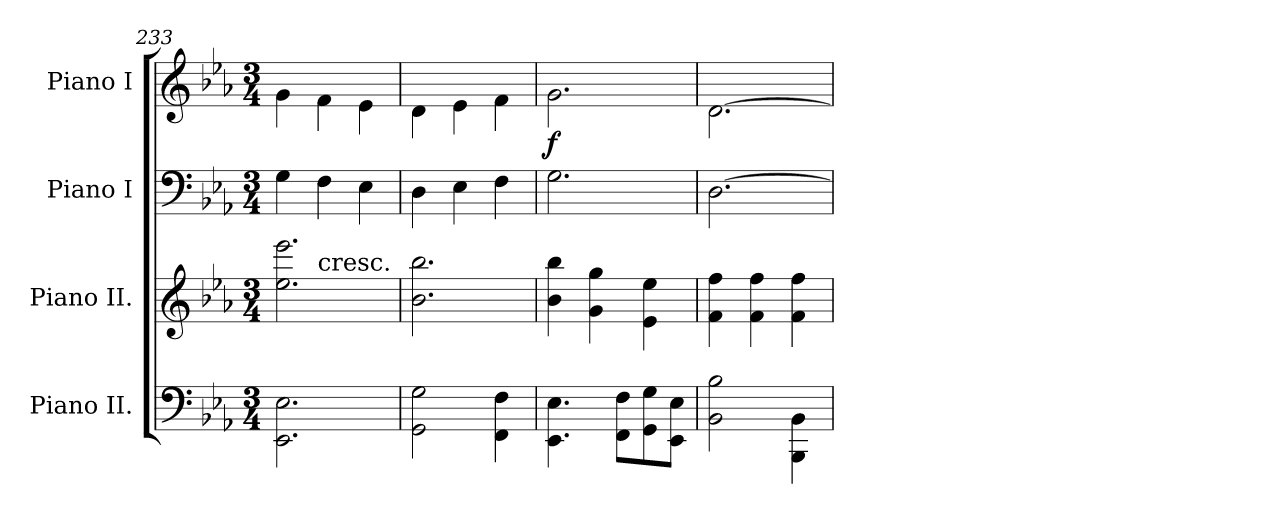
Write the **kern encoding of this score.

**kern	**kern	**kern	**kern	**dynam
*part4	*part3	*part2	*part1	*part1
*staff4	*staff3	*staff2	*staff1	*staff1
*I"Piano II.	*I"Piano II.	*I"Piano I	*I"Piano I	*
*clefF4	*clefG2	*clefF4	*clefG2	*
*k[b-e-a-]	*k[b-e-a-]	*k[b-e-a-]	*k[b-e-a-]	*
*M3/4	*M3/4	*M3/4	*M3/4	*
=233	=233	=233	=233	=233
*	*^	*	*	*
2.EE-\ 2.E-\	2.ee-\ 2.eee-\	4ryy	4G\	4g\	.
!	!	!LO:TX:t=cresc.	!	!	!
.	.	2ryy	4F\	4f\	.
.	.	.	4E-\	4e-\	.
*	*v	*v	*	*	*
=234	=234	=234	=234	=234
2GG\ 2G\	2.b-\ 2.bb-\	4D\	4d\	.
.	.	4E-\	4e-\	.
4FF\ 4F\	.	4F\	4f\	.
=235	=235	=235	=235	=235
4.EE-\ 4.E-\	4b-\ 4bb-\	2.G\	2.g\	f
.	4g\ 4gg\	.	.	.
8FF\ 8F\L	.	.	.	.
8GG\ 8G\	4e-\ 4ee-\	.	.	.
8EE-\ 8E-\J	.	.	.	.
=236	=236	=236	=236	=236
2BB-\ 2B-\	4f\ 4ff\	[2.D\	[2.d\	.
.	4f\ 4ff\	.	.	.
4BBB-\ 4BB-\	4f\ 4ff\	.	.	.
=	=	=	=	=
*-	*-	*-	*-	*-
